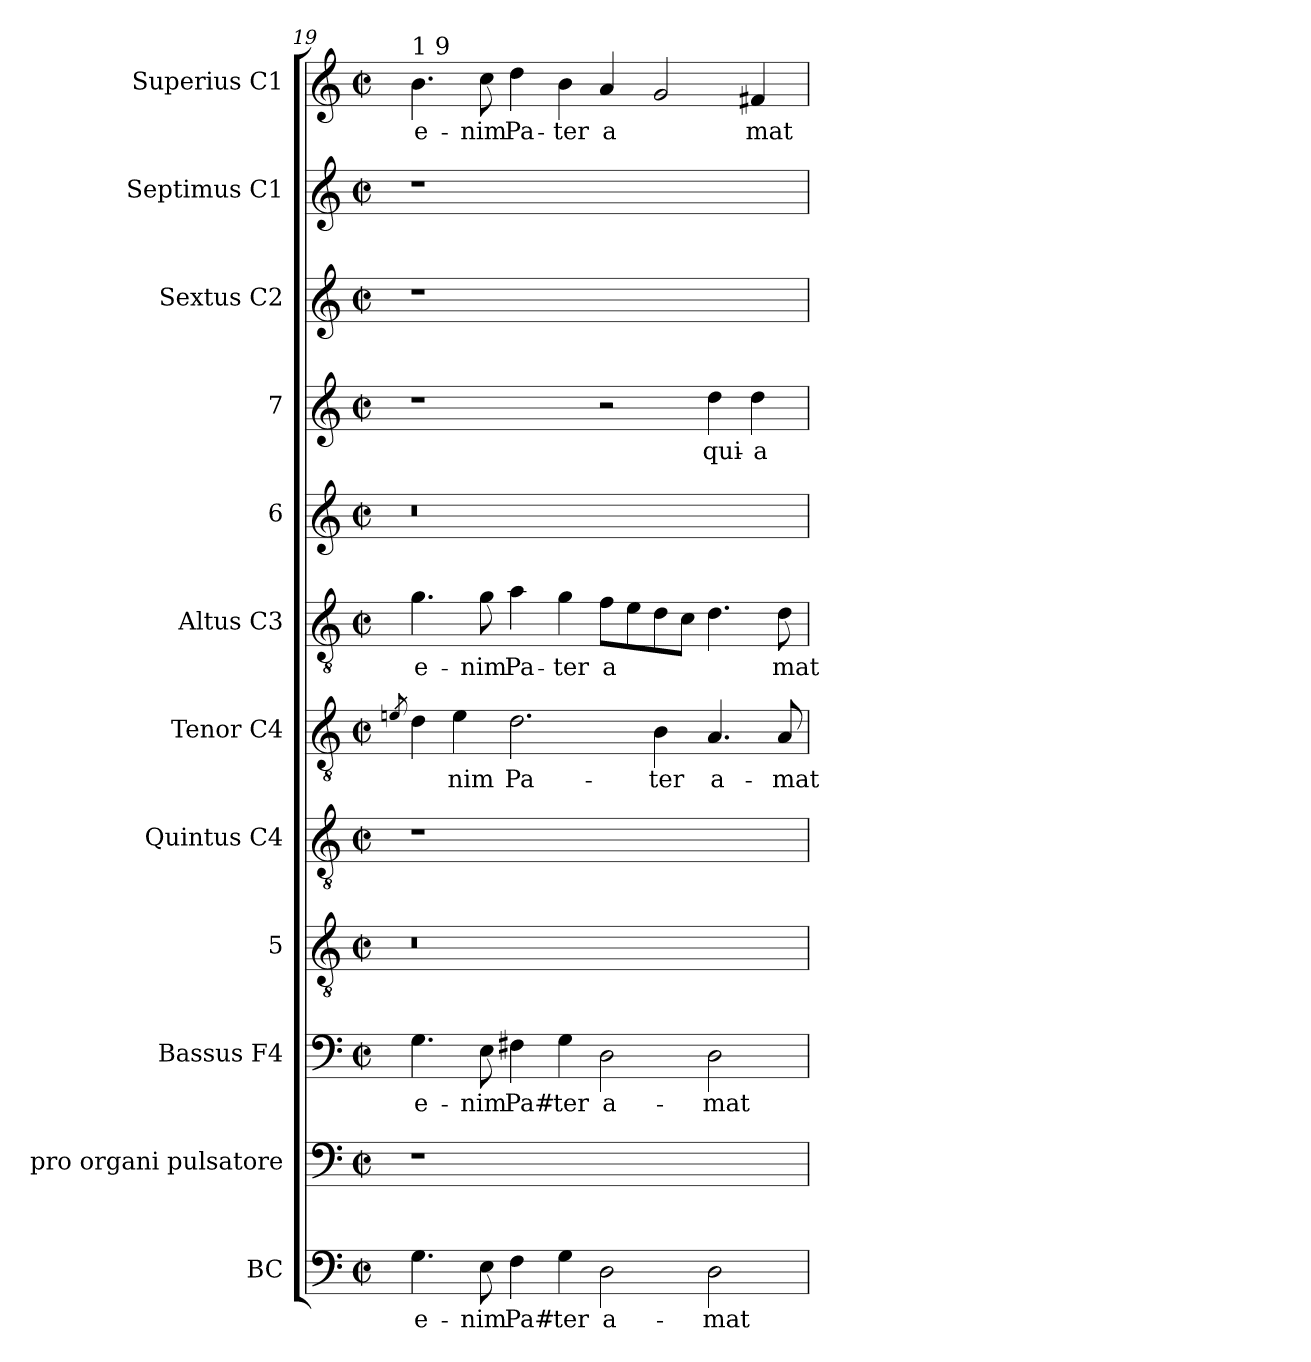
**kern	**text	**kern	**kern	**text	**kern	**kern	**kern	**text	**kern	**text	**kern	**kern	**text	**kern	**kern	**kern	**text
*part12	*part12	*part11	*part10	*part10	*part9	*part8	*part7	*part7	*part6	*part6	*part5	*part4	*part4	*part3	*part2	*part1	*part1
*staff12	*staff12	*staff11	*staff10	*staff10	*staff9	*staff8	*staff7	*staff7	*staff6	*staff6	*staff5	*staff4	*staff4	*staff3	*staff2	*staff1	*staff1
*I"BC	*	*I"pro organi  pulsatore	*I"Bassus  F4	*	*I"5	*I"Quintus  C4	*I"Tenor  C4	*	*I"Altus  C3	*	*I"6	*I"7	*	*I"Sextus  C2	*I"Septimus  C1	*I"Superius  C1	*
*I'BC	*	*	*I'B	*	*	*	*I'T	*	*I'A	*	*	*	*	*	*	*I'S	*
!!LO:PB:g=z
*clefF4	*	*clefF4	*clefF4	*	*clefGv2	*clefGv2	*clefGv2	*	*clefGv2	*	*clefG2	*clefG2	*	*clefG2	*clefG2	*clefG2	*
*k[]	*	*k[]	*k[]	*	*k[]	*k[]	*k[]	*	*k[]	*	*k[]	*k[]	*	*k[]	*k[]	*k[]	*
*C:	*	*C:	*C:	*	*C:	*C:	*C:	*	*C:	*	*C:	*C:	*	*C:	*C:	*C:	*
*M2/2	*	*M2/2	*M2/2	*	*M2/2	*M2/2	*M2/2	*	*M2/2	*	*M2/2	*M2/2	*	*M2/2	*M2/2	*M2/2	*
*met(c|)	*	*met(c|)	*met(c|)	*	*met(c|)	*met(c|)	*met(c|)	*	*met(c|)	*	*met(c|)	*met(c|)	*	*met(c|)	*met(c|)	*met(c|)	*
=19	=19	=19	=19	=19	=19	=19	=19	=19	=19	=19	=19	=19	=19	=19	=19	=19	=19
.	.	.	.	.	.	.	8qen/	.	.	.	.	.	.	.	.	.	.
!	!	!	!	!	!	!	!	!	!	!	!	!	!	!	!	!LO:TX:a:t=1 9	!
!	!LO:LY:a:cj	!	!	!LO:LY:b:cj	!	!	!	!LO:LY:b:cj	!	!LO:LY:b:cj	!	!	!	!	!	!	!LO:LY:b:cj
4.G\	e-	1r	4.G\	e-	0r	1r	4d\	--	4.g\	e-	0r	1r	.	1r	1r	4.b\	e-
!	!	!	!	!	!	!	!	!LO:LY:b:cj	!	!	!	!	!	!	!	!	!
.	.	.	.	.	.	.	4e\	-nim	.	.	.	.	.	.	.	.	.
!	!LO:LY:a:cj	!	!	!LO:LY:b:cj	!	!	!	!	!	!LO:LY:b:cj	!	!	!	!	!	!	!LO:LY:b:cj
8E\	-nim	.	8E\	-nim	.	.	.	.	8g\	-nim	.	.	.	.	.	8cc\	-nim
!	!LO:LY:a:cj	!	!	!LO:LY:b:cj	!	!	!	!LO:LY:b:cj	!	!LO:LY:b:cj	!	!	!	!	!	!	!LO:LY:b:cj
4F\	Pa#-	.	4F#X\	Pa#-	.	.	2.d\	Pa-	4a\	Pa-	.	.	.	.	.	4dd\	Pa-
!	!LO:LY:a:cj	!	!	!LO:LY:b:cj	!	!	!	!	!	!LO:LY:b:cj	!	!	!	!	!	!	!LO:LY:b:cj
4G\	-ter	.	4G\	-ter	.	.	.	.	4g\	-ter	.	.	.	.	.	4b\	-ter
!	!LO:LY:a:cj	!	!	!LO:LY:b:cj	!	!	!	!	!	!LO:LY:b:cj	!	!	!	!	!	!	!LO:LY:b:cj
2D\	a-	1ryy	2D\	a-	.	1ryy	.	.	8f\L	a-	.	2r	.	1ryy	1ryy	4a/	a-
!	!	!	!	!	!	!	!	!	!	!LO:LY:b:cj	!	!	!	!	!	!	!
.	.	.	.	.	.	.	.	.	8e\	--	.	.	.	.	.	.	.
!	!	!	!	!	!	!	!	!LO:LY:b:cj	!	!LO:LY:b:cj	!	!	!	!	!	!	!LO:LY:b:cj
.	.	.	.	.	.	.	4B\	-ter	8d\	--	.	.	.	.	.	2g/	--
!	!	!	!	!	!	!	!	!	!	!LO:LY:b:cj	!	!	!	!	!	!	!
.	.	.	.	.	.	.	.	.	8c\J	--	.	.	.	.	.	.	.
!	!LO:LY:a:cj	!	!	!LO:LY:b:cj	!	!	!	!LO:LY:b:cj	!	!LO:LY:b:cj	!	!	!LO:LY:b:cj	!	!	!	!
2D\	-mat	.	2D\	-mat	.	.	4.A/	a-	4.d\	--	.	4dd\	qui-	.	.	.	.
!	!	!	!	!	!	!	!	!	!	!	!	!	!LO:LY:b:cj	!	!	!	!LO:LY:b:cj
.	.	.	.	.	.	.	.	.	.	.	.	4dd\	-a	.	.	4f#X/	-mat
!	!	!	!	!	!	!	!	!LO:LY:b:cj	!	!LO:LY:b:cj	!	!	!	!	!	!	!
.	.	.	.	.	.	.	8A/	-mat	8d\	-mat	.	.	.	.	.	.	.
=	=	=	=	=	=	=	=	=	=	=	=	=	=	=	=	=	=
*-	*-	*-	*-	*-	*-	*-	*-	*-	*-	*-	*-	*-	*-	*-	*-	*-	*-
